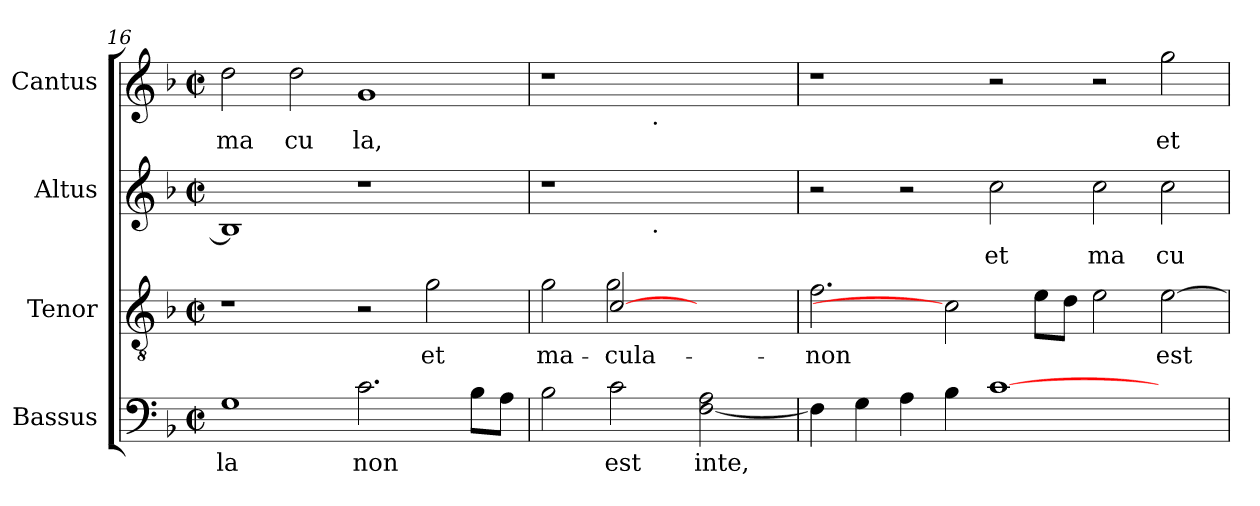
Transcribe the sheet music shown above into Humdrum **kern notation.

**kern	**text	**kern	**text	**kern	**text	**kern	**text
*part4	*part4	*part3	*part3	*part2	*part2	*part1	*part1
*staff4	*staff4	*staff3	*staff3	*staff2	*staff2	*staff1	*staff1
*I"Bassus	*	*I"Tenor	*	*I"Altus	*	*I"Cantus	*
*clefF4	*	*clefGv2	*	*clefG2	*	*clefG2	*
*k[b-]	*	*k[b-]	*	*k[b-]	*	*k[b-]	*
*F:	*	*F:	*	*F:	*	*F:	*
*M2/2	*	*M2/2	*	*M2/2	*	*M2/2	*
*met(c|)	*	*met(c|)	*	*met(c|)	*	*met(c|)	*
=16	=16	=16	=16	=16	=16	=16	=16
!	!LO:LY:b:cj	!	!	!	!LO:LY:b:cj	!	!LO:LY:b:cj
1G	la	1r	.	1Bn]	.	2dd\	ma
!	!	!	!	!	!	!	!LO:LY:b:cj
.	.	.	.	.	.	2dd\	cu
!	!LO:LY:b:cj	!	!	!	!	!	!LO:LY:b:cj
2.c\	non	2r	.	1r	.	1g	la,
!	!	!	!LO:LY:b:cj	!	!	!	!
.	.	2g\	et	.	.	.	.
!	!LO:LY:b:cj	!	!	!	!	!	!
8B-\L	.	.	.	.	.	.	.
!	!LO:LY:b:cj	!	!	!	!	!	!
8A\J	.	.	.	.	.	.	.
=17	=17	=17	=17	=17	=17	=17	=17
!	!LO:LY:b:cj	!	!LO:LY:b:cj	!	!	!	!
*	*	*^	*	*^	*	*^	*
2B-\	.	2g\	2ryy	ma-	1r	2ryy	.	1r	2ryy	.
!	!LO:LY:b:cj	!	!	!LO:LY:b:cj	!	!	!	!	!	!
2c\	est	[2c	2g\	-cula-	.	8..ryy	.	.	8..ryy	.
!	!	!	!	!	!	!	!	!	!LO:TX:b:t=.	!
!	!	!	!	!	!	!LO:TX:b:t=.	!	!	!	!
.	.	.	.	.	.	2ryy	.	.	2ryy	.
!	!LO:LY:b:cj	!	!	!	!	!	!	!	!	!
2A\ [>2F\	inte,	2ryy	2ryy	.	2ryy	.	.	2ryy	.	.
.	.	.	.	.	.	4ryy	.	.	4ryy	.
.	.	.	.	.	.	32ryy	.	.	32ryy	.
=18	=18	=18	=18	=18	=18	=18	=18	=18	=18	=18
!	!LO:LY:b:cj	!	!	!LO:LY:b:cj	!	!	!	!	!	!
*	*	*v	*v	*	*	*	*	*v	*v	*
*	*	*	*	*v	*v	*	*	*
4F\]	.	2.f\	-non	2r	.	1r	.
!	!LO:LY:b:cj	!	!	!	!	!	!
4G\	.	.	.	.	.	.	.
!	!LO:LY:b:cj	!	!	!	!	!	!
4A\	.	.	.	2r	.	.	.
!	!LO:LY:b:cj	!	!	!	!	!	!
4B-\	.	2c]	.	.	.	.	.
!	!LO:LY:b:cj	!	!	!	!LO:LY:b:cj	!	!
[>1c	.	.	.	2cc\	et	2r	.
!	!	!	!LO:LY:b:cj	!	!	!	!
.	.	8e\L	.	.	.	.	.
!	!	!	!LO:LY:b:cj	!	!	!	!
.	.	8d\J	.	.	.	.	.
!	!	!	!LO:LY:b:cj	!	!LO:LY:b:cj	!	!
.	.	2e\	.	2cc\	ma	2r	.
!	!	!	!LO:LY:b:cj	!	!LO:LY:b:cj	!	!LO:LY:b:cj
2ryy	.	[>2e\	est	2cc\	cu	2gg\	et
=	=	=	=	=	=	=	=
*-	*-	*-	*-	*-	*-	*-	*-
